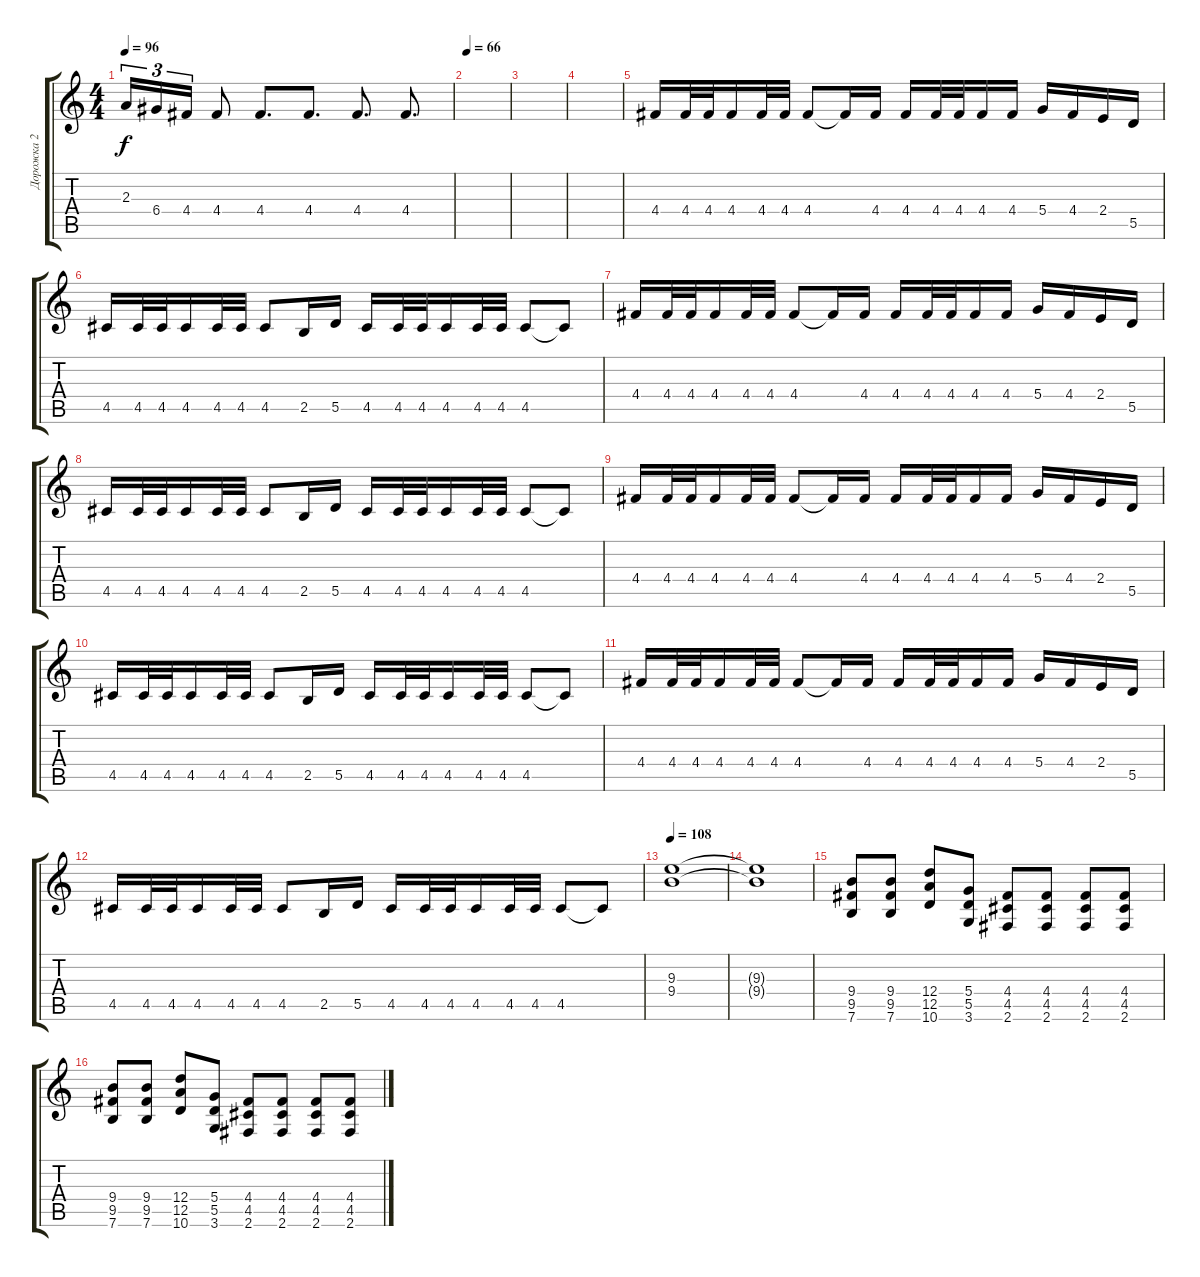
\track ("Дорожка 2" "Дорожка 2") {instrument distortionguitar}
\staff {score tabs}
\tuning (E4 B3 G3 D3 A2 E2) {hide}
\ts (4 4)
\tempo 96
\clef g2
\ks c
2.3.16{tu (3 2) dy f} 6.4.16{tu (3 2)} 4.4.16{tu (3 2)} 4.4.8 4.4.8{d} 4.4.8{d} 4.4.8{d} 4.4.8{d} |
\tempo 66
|
|
|
4.4.16 4.4.32 4.4.32 4.4.16 4.4.32 4.4.32 4.4.8 4.4{t}.16 4.4.16 4.4.16 4.4.32 4.4.32 4.4.16 4.4.16 5.4.16 4.4.16 2.4.16 5.5.16 |
4.5.16 4.5.32 4.5.32 4.5.16 4.5.32 4.5.32 4.5.8 2.5.16 5.5.16 4.5.16 4.5.32 4.5.32 4.5.16 4.5.32 4.5.32 4.5.8 4.5{t}.8 |
4.4.16 4.4.32 4.4.32 4.4.16 4.4.32 4.4.32 4.4.8 4.4{t}.16 4.4.16 4.4.16 4.4.32 4.4.32 4.4.16 4.4.16 5.4.16 4.4.16 2.4.16 5.5.16 |
4.5.16 4.5.32 4.5.32 4.5.16 4.5.32 4.5.32 4.5.8 2.5.16 5.5.16 4.5.16 4.5.32 4.5.32 4.5.16 4.5.32 4.5.32 4.5.8 4.5{t}.8 |
4.4.16 4.4.32 4.4.32 4.4.16 4.4.32 4.4.32 4.4.8 4.4{t}.16 4.4.16 4.4.16 4.4.32 4.4.32 4.4.16 4.4.16 5.4.16 4.4.16 2.4.16 5.5.16 |
4.5.16 4.5.32 4.5.32 4.5.16 4.5.32 4.5.32 4.5.8 2.5.16 5.5.16 4.5.16 4.5.32 4.5.32 4.5.16 4.5.32 4.5.32 4.5.8 4.5{t}.8 |
4.4.16 4.4.32 4.4.32 4.4.16 4.4.32 4.4.32 4.4.8 4.4{t}.16 4.4.16 4.4.16 4.4.32 4.4.32 4.4.16 4.4.16 5.4.16 4.4.16 2.4.16 5.5.16 |
4.5.16 4.5.32 4.5.32 4.5.16 4.5.32 4.5.32 4.5.8 2.5.16 5.5.16 4.5.16 4.5.32 4.5.32 4.5.16 4.5.32 4.5.32 4.5.8 4.5{t}.8 |
\tempo 108
(9.3 9.4).1 |
(9.3{t} 9.4{t}).1 |
(9.4 9.5 7.6).8 (9.4 9.5 7.6).8 (12.4 12.5 10.6).8 (5.4 5.5 3.6).8 (4.4 4.5 2.6).8 (4.4 4.5 2.6).8 (4.4 4.5 2.6).8 (4.4 4.5 2.6).8 |
(9.4 9.5 7.6).8 (9.4 9.5 7.6).8 (12.4 12.5 10.6).8 (5.4 5.5 3.6).8 (4.4 4.5 2.6).8 (4.4 4.5 2.6).8 (4.4 4.5 2.6).8 (4.4 4.5 2.6).8
